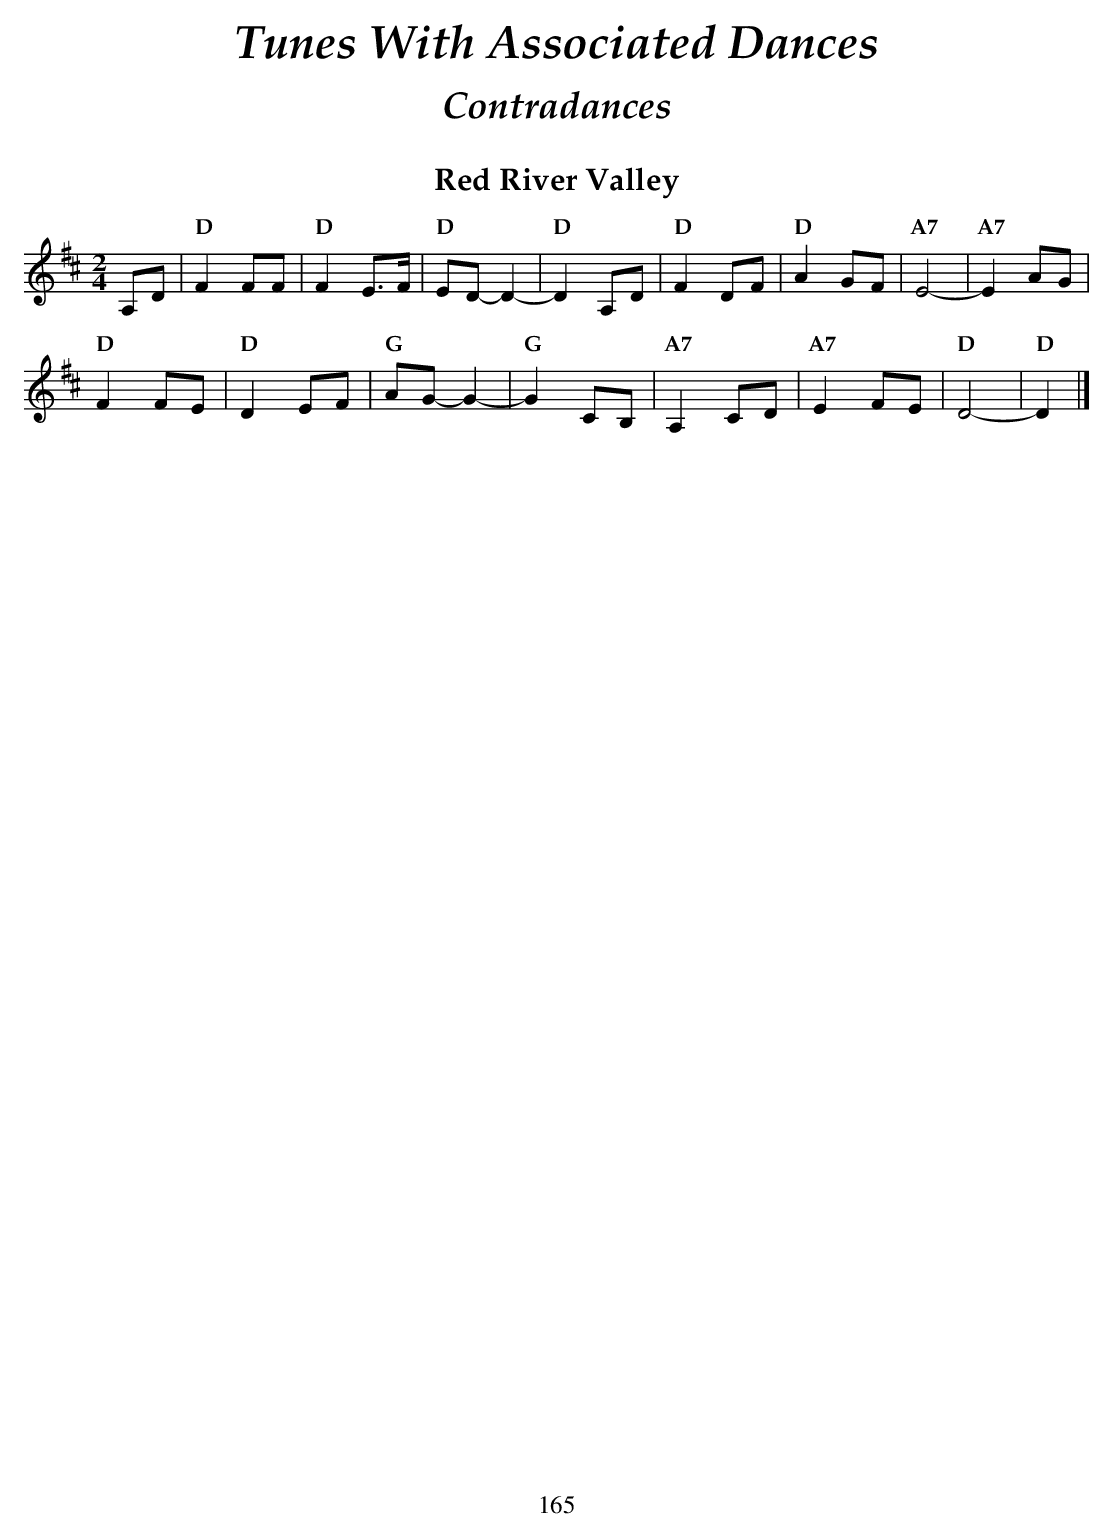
X:1
T:Red River Valley
M:2/4
L:1/8
K:D
A,D |\
"D"  F2  FF | "D"  F2 E>F | "D"  ED- D2-  | "D"  D2 A,D |\
"D"  F2  DF | "D"  A2 GF  | "A7" E4-   | "A7" E2 AG |
"D"  F2  FE | "D"  D2 EF  | "G"  AG- G2-  | "G"  G2 CB, |\
"A7" A,2 CD | "A7" E2 FE                                                                                                                                                 | "D"  D4-   | "D"  D2 |]
